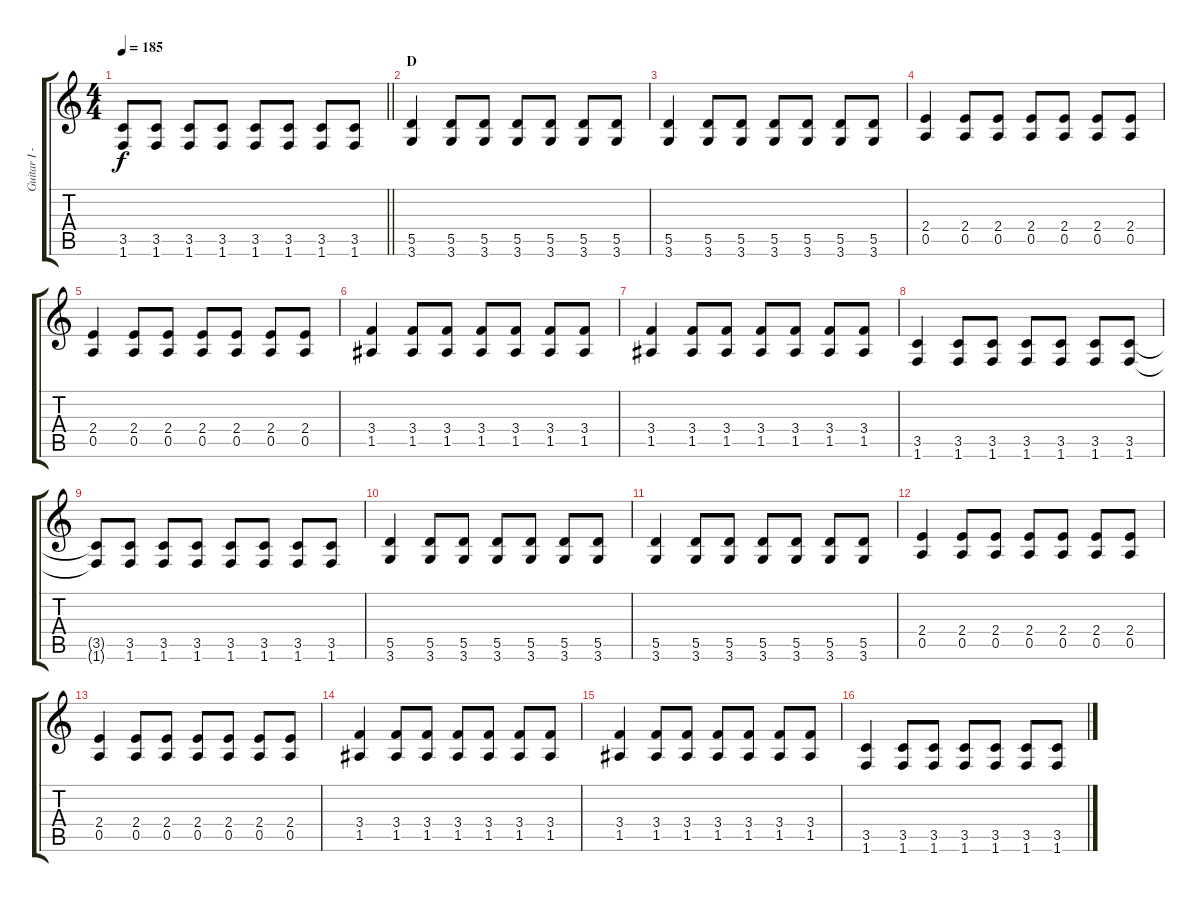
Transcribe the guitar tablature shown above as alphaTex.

\track ("Guitar I - Gotoh" "Guitar I -") {instrument distortionguitar}
\staff {score tabs}
\tuning (E4 B3 G3 D3 A2 E2) {hide}
\ts (4 4)
\tempo 185
\clef g2
\barLineRight lightlight
\ks c
(3.5 1.6).8{dy f} (3.5 1.6).8 (3.5 1.6).8 (3.5 1.6).8 (3.5 1.6).8 (3.5 1.6).8 (3.5 1.6).8 (3.5 1.6).8 |
\section ("" "D")
(5.5 3.6).4 (5.5 3.6).8 (5.5 3.6).8 (5.5 3.6).8 (5.5 3.6).8 (5.5 3.6).8 (5.5 3.6).8 |
(5.5 3.6).4 (5.5 3.6).8 (5.5 3.6).8 (5.5 3.6).8 (5.5 3.6).8 (5.5 3.6).8 (5.5 3.6).8 |
(2.4 0.5).4 (2.4 0.5).8 (2.4 0.5).8 (2.4 0.5).8 (2.4 0.5).8 (2.4 0.5).8 (2.4 0.5).8 |
(2.4 0.5).4 (2.4 0.5).8 (2.4 0.5).8 (2.4 0.5).8 (2.4 0.5).8 (2.4 0.5).8 (2.4 0.5).8 |
(3.4 1.5).4 (3.4 1.5).8 (3.4 1.5).8 (3.4 1.5).8 (3.4 1.5).8 (3.4 1.5).8 (3.4 1.5).8 |
(3.4 1.5).4 (3.4 1.5).8 (3.4 1.5).8 (3.4 1.5).8 (3.4 1.5).8 (3.4 1.5).8 (3.4 1.5).8 |
(3.5 1.6).4 (3.5 1.6).8 (3.5 1.6).8 (3.5 1.6).8 (3.5 1.6).8 (3.5 1.6).8 (3.5 1.6).8 |
(3.5{t} 1.6{t}).8 (3.5 1.6).8 (3.5 1.6).8 (3.5 1.6).8 (3.5 1.6).8 (3.5 1.6).8 (3.5 1.6).8 (3.5 1.6).8 |
(5.5 3.6).4 (5.5 3.6).8 (5.5 3.6).8 (5.5 3.6).8 (5.5 3.6).8 (5.5 3.6).8 (5.5 3.6).8 |
(5.5 3.6).4 (5.5 3.6).8 (5.5 3.6).8 (5.5 3.6).8 (5.5 3.6).8 (5.5 3.6).8 (5.5 3.6).8 |
(2.4 0.5).4 (2.4 0.5).8 (2.4 0.5).8 (2.4 0.5).8 (2.4 0.5).8 (2.4 0.5).8 (2.4 0.5).8 |
(2.4 0.5).4 (2.4 0.5).8 (2.4 0.5).8 (2.4 0.5).8 (2.4 0.5).8 (2.4 0.5).8 (2.4 0.5).8 |
(3.4 1.5).4 (3.4 1.5).8 (3.4 1.5).8 (3.4 1.5).8 (3.4 1.5).8 (3.4 1.5).8 (3.4 1.5).8 |
(3.4 1.5).4 (3.4 1.5).8 (3.4 1.5).8 (3.4 1.5).8 (3.4 1.5).8 (3.4 1.5).8 (3.4 1.5).8 |
(3.5 1.6).4 (3.5 1.6).8 (3.5 1.6).8 (3.5 1.6).8 (3.5 1.6).8 (3.5 1.6).8 (3.5 1.6).8
